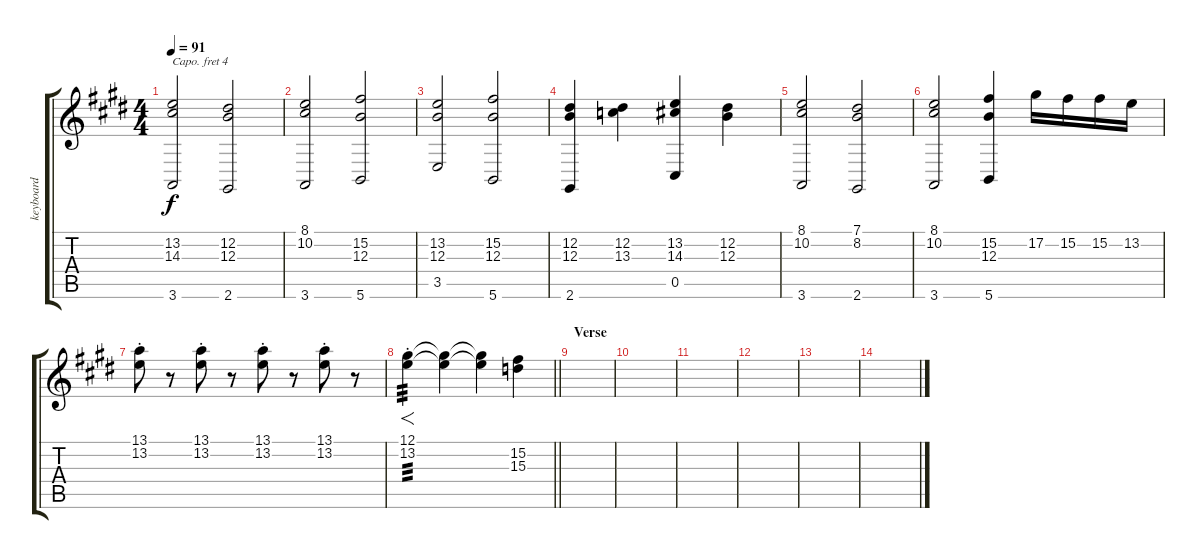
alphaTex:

\track ("keyboard" "keyboard") {instrument stringensemble1}
\staff {score tabs}
\capo 4
\tuning (E4 B3 G3 D3 A2 D2) {hide}
\ts (4 4)
\tempo 91
\clef g2
\ks c#minor
(13.2 14.3 3.6).2{dy f} (12.2 12.3 2.6).2 |
(8.1 10.2 3.6).2 (15.2 12.3 5.6).2 |
\ks e
(13.2 12.3 3.5).2 (15.2 12.3 5.6).2 |
\ks c#minor
(12.2 12.3 2.6).4 (12.2 13.3).4 (13.2 14.3 0.5).4 (12.2 12.3).4 |
(8.1 10.2 3.6).2 (7.1 8.2 2.6).2 |
(8.1 10.2 3.6).2 (15.2 12.3 5.6).4 17.2.16 15.2.16 15.2.16 13.2.16 |
\ks e
(13.1{st} 13.2{st}).8 r.8 (13.1{st} 13.2{st}).8 r.8 (13.1{st} 13.2{st}).8 r.8 (13.1{st} 13.2{st}).8 r.8 |
\barLineRight lightlight
\ks c#minor
(12.1{st} 13.2{st}).4{f tp 3} (12.1{t} 13.2{t}).4 (12.1{t} 13.2{t}).4 (15.2 15.3).4 |
\section ("" "Verse")
\ks e
|
\ks c#minor
|
|
|
\ks e
|
\ks c#minor
